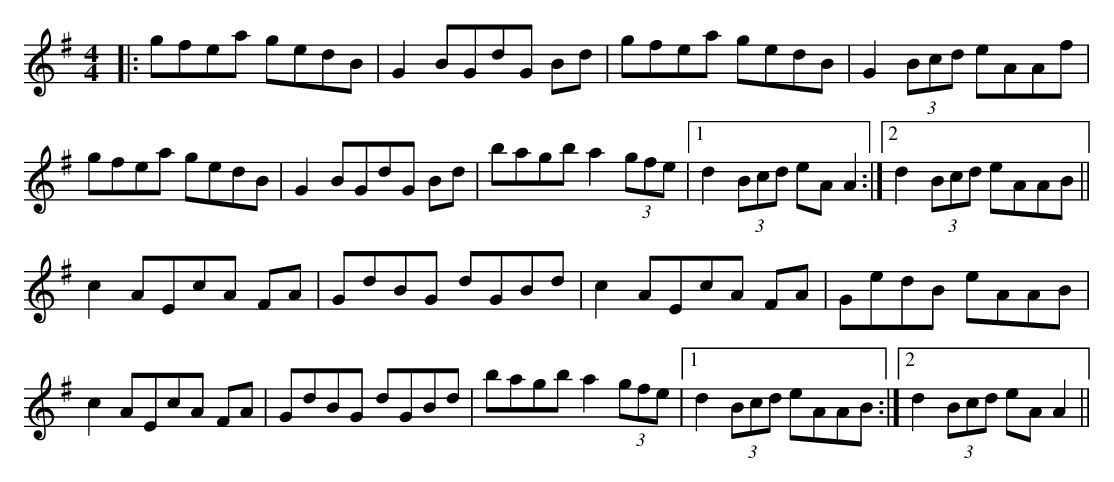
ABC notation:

X:1
M:4/4
K:Ador
|:gfea gedB|G2 BGdG Bd|gfea gedB|G2 (3Bcd eAAf|
gfea gedB|G2 BGdG Bd|bagb a2 (3gfe|1 d2 (3Bcd eA A2:|2 d2 (3Bcd eAAB||
c2 AEcA FA|GdBG dGBd|c2 AEcA FA|GedB eAAB|
c2 AEcA FA|GdBG dGBd|bagb a2 (3gfe|1 d2 (3Bcd eAAB:|2 d2 (3Bcd eA A2||
